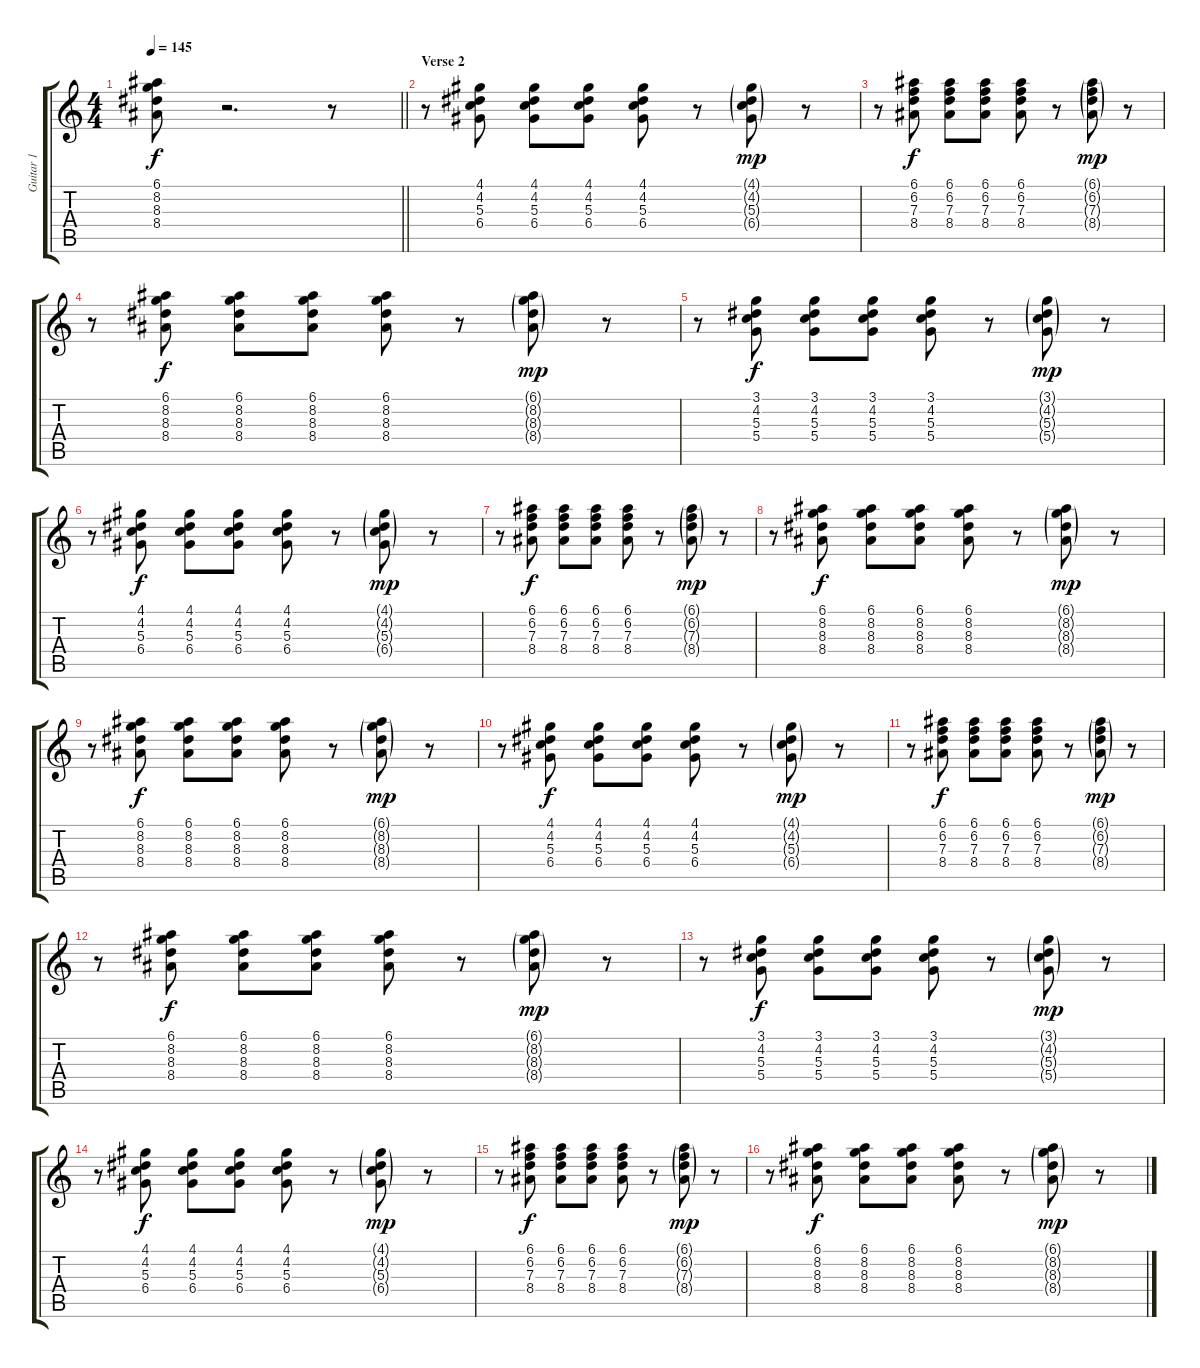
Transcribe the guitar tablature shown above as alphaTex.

\track ("Guitar 1" "Guitar 1") {instrument electricguitarclean}
\staff {score tabs}
\tuning (E4 B3 G3 D3 A2 E2) {hide}
\ts (4 4)
\tempo 145
\clef g2
\barLineRight lightlight
\ks c
(6.1 8.2 8.3 8.4).8{dy f} r.2{d} r.8 |
\section ("" "Verse 2")
r.8 (4.1 4.2 5.3 6.4).8 (4.1 4.2 5.3 6.4).8 (4.1 4.2 5.3 6.4).8 (4.1 4.2 5.3 6.4).8 r.8 (4.1{g} 4.2{g} 5.3{g} 6.4{g}).8{dy mp} r.8 |
r.8 (6.1 6.2 7.3 8.4).8{dy f} (6.1 6.2 7.3 8.4).8 (6.1 6.2 7.3 8.4).8 (6.1 6.2 7.3 8.4).8 r.8 (6.1{g} 6.2{g} 7.3{g} 8.4{g}).8{dy mp} r.8 |
r.8 (6.1 8.2 8.3 8.4).8{dy f} (6.1 8.2 8.3 8.4).8 (6.1 8.2 8.3 8.4).8 (6.1 8.2 8.3 8.4).8 r.8 (6.1{g} 8.2{g} 8.3{g} 8.4{g}).8{dy mp} r.8 |
r.8 (3.1 4.2 5.3 5.4).8{dy f} (3.1 4.2 5.3 5.4).8 (3.1 4.2 5.3 5.4).8 (3.1 4.2 5.3 5.4).8 r.8 (3.1{g} 4.2{g} 5.3{g} 5.4{g}).8{dy mp} r.8 |
r.8 (4.1 4.2 5.3 6.4).8{dy f} (4.1 4.2 5.3 6.4).8 (4.1 4.2 5.3 6.4).8 (4.1 4.2 5.3 6.4).8 r.8 (4.1{g} 4.2{g} 5.3{g} 6.4{g}).8{dy mp} r.8 |
r.8 (6.1 6.2 7.3 8.4).8{dy f} (6.1 6.2 7.3 8.4).8 (6.1 6.2 7.3 8.4).8 (6.1 6.2 7.3 8.4).8 r.8 (6.1{g} 6.2{g} 7.3{g} 8.4{g}).8{dy mp} r.8 |
r.8 (6.1 8.2 8.3 8.4).8{dy f} (6.1 8.2 8.3 8.4).8 (6.1 8.2 8.3 8.4).8 (6.1 8.2 8.3 8.4).8 r.8 (6.1{g} 8.2{g} 8.3{g} 8.4{g}).8{dy mp} r.8 |
r.8 (6.1 8.2 8.3 8.4).8{dy f} (6.1 8.2 8.3 8.4).8 (6.1 8.2 8.3 8.4).8 (6.1 8.2 8.3 8.4).8 r.8 (6.1{g} 8.2{g} 8.3{g} 8.4{g}).8{dy mp} r.8 |
r.8 (4.1 4.2 5.3 6.4).8{dy f} (4.1 4.2 5.3 6.4).8 (4.1 4.2 5.3 6.4).8 (4.1 4.2 5.3 6.4).8 r.8 (4.1{g} 4.2{g} 5.3{g} 6.4{g}).8{dy mp} r.8 |
r.8 (6.1 6.2 7.3 8.4).8{dy f} (6.1 6.2 7.3 8.4).8 (6.1 6.2 7.3 8.4).8 (6.1 6.2 7.3 8.4).8 r.8 (6.1{g} 6.2{g} 7.3{g} 8.4{g}).8{dy mp} r.8 |
r.8 (6.1 8.2 8.3 8.4).8{dy f} (6.1 8.2 8.3 8.4).8 (6.1 8.2 8.3 8.4).8 (6.1 8.2 8.3 8.4).8 r.8 (6.1{g} 8.2{g} 8.3{g} 8.4{g}).8{dy mp} r.8 |
r.8 (3.1 4.2 5.3 5.4).8{dy f} (3.1 4.2 5.3 5.4).8 (3.1 4.2 5.3 5.4).8 (3.1 4.2 5.3 5.4).8 r.8 (3.1{g} 4.2{g} 5.3{g} 5.4{g}).8{dy mp} r.8 |
r.8 (4.1 4.2 5.3 6.4).8{dy f} (4.1 4.2 5.3 6.4).8 (4.1 4.2 5.3 6.4).8 (4.1 4.2 5.3 6.4).8 r.8 (4.1{g} 4.2{g} 5.3{g} 6.4{g}).8{dy mp} r.8 |
r.8 (6.1 6.2 7.3 8.4).8{dy f} (6.1 6.2 7.3 8.4).8 (6.1 6.2 7.3 8.4).8 (6.1 6.2 7.3 8.4).8 r.8 (6.1{g} 6.2{g} 7.3{g} 8.4{g}).8{dy mp} r.8 |
r.8 (6.1 8.2 8.3 8.4).8{dy f} (6.1 8.2 8.3 8.4).8 (6.1 8.2 8.3 8.4).8 (6.1 8.2 8.3 8.4).8 r.8 (6.1{g} 8.2{g} 8.3{g} 8.4{g}).8{dy mp} r.8
